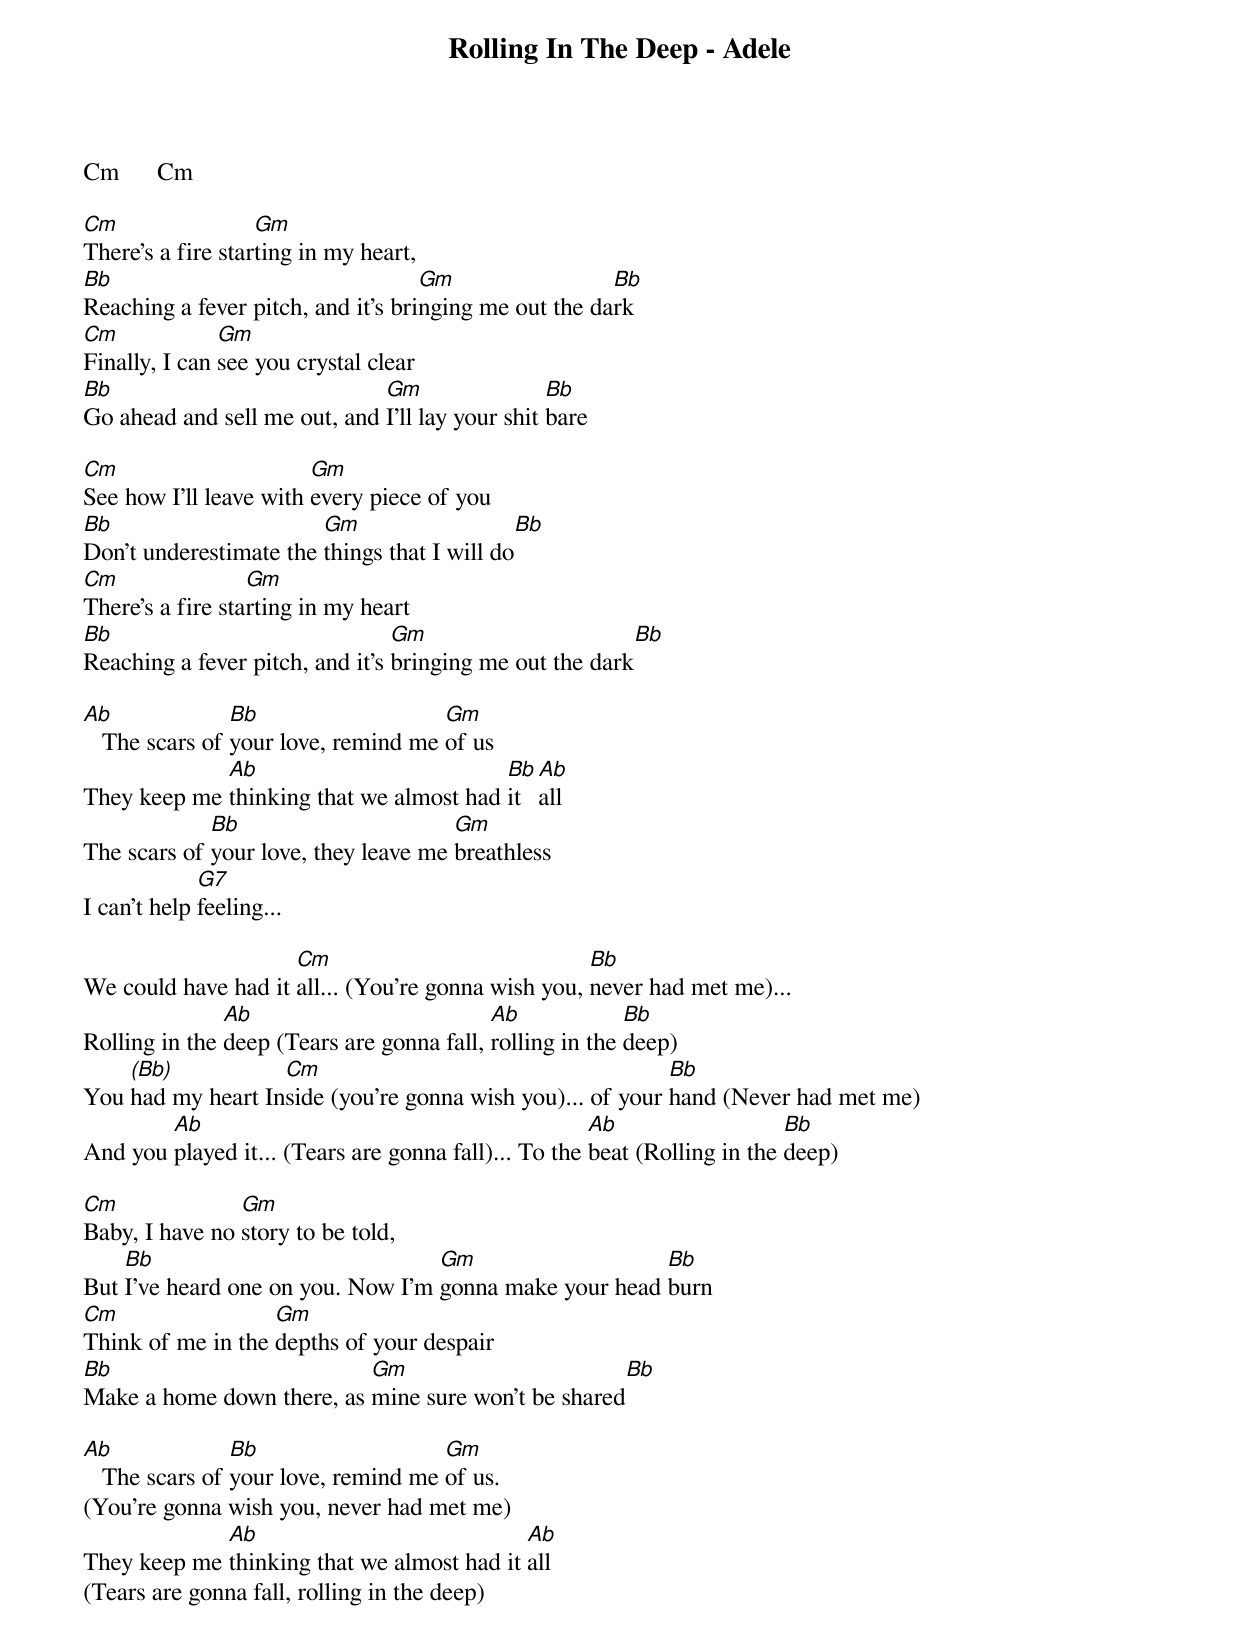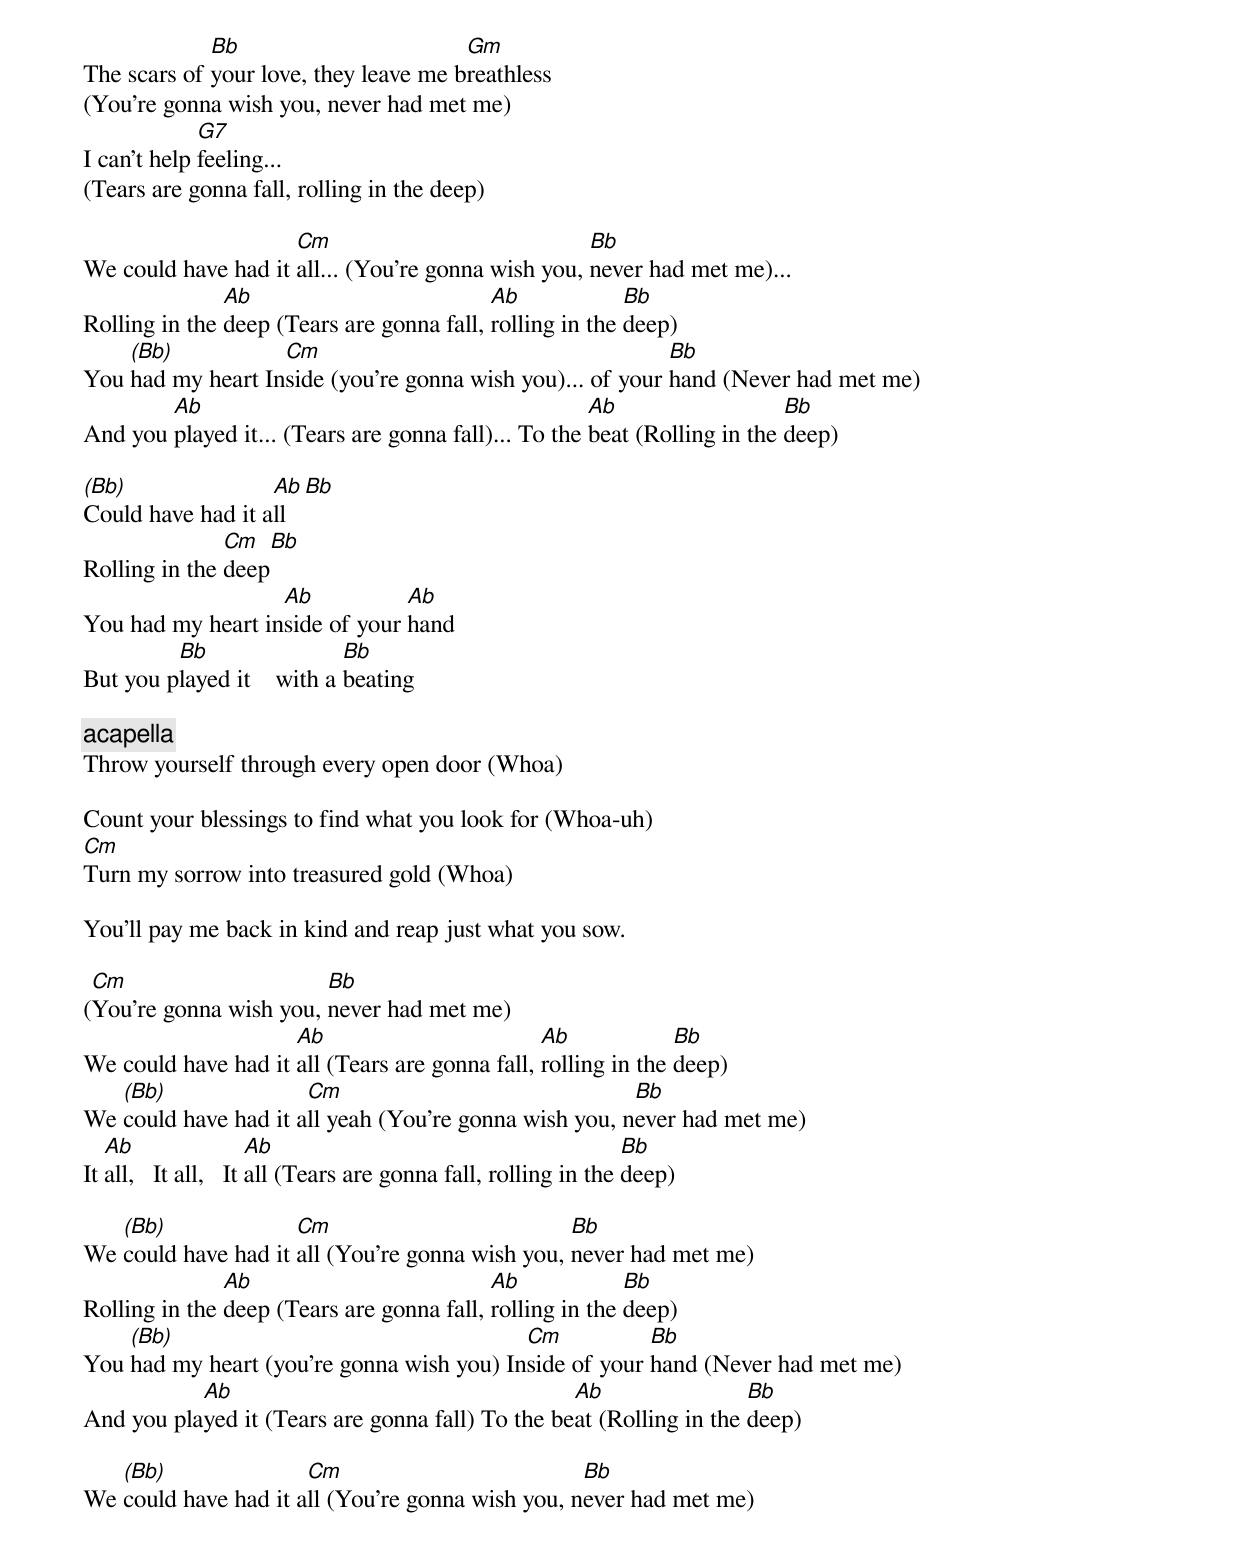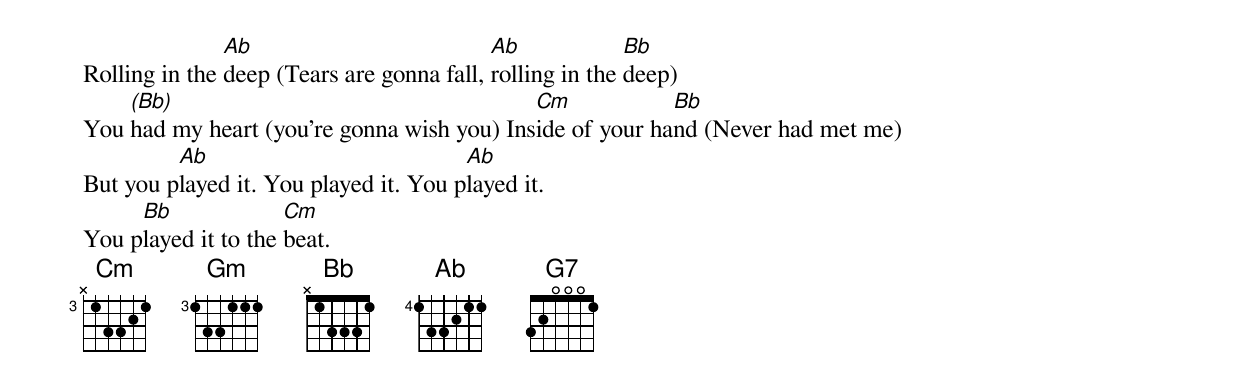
Rolling In The Deep - Adele

Cm      Cm

Cm                 Gm
There's a fire starting in my heart,
Bb                                  Gm                 Bb
Reaching a fever pitch, and it's bringing me out the dark
Cm             Gm
Finally, I can see you crystal clear
Bb                            Gm                 Bb
Go ahead and sell me out, and I'll lay your shit bare

Cm                      Gm
See how I'll leave with every piece of you
Bb                      Gm                   Bb
Don't underestimate the things that I will do
Cm                Gm
There's a fire starting in my heart
Bb                               Gm                       Bb
Reaching a fever pitch, and it's bringing me out the dark

Ab              Bb                   Gm
   The scars of your love, remind me of us
             Ab                          Bb Ab
They keep me thinking that we almost had it all
             Bb                       Gm
The scars of your love, they leave me breathless
             G7
I can't help feeling...

                     Cm                             Bb
We could have had it all... (You're gonna wish you, never had met me)...
               Ab                          Ab             Bb
Rolling in the deep (Tears are gonna fall, rolling in the deep)
    (Bb)           Cm                                      Bb
You had my heart Inside (you're gonna wish you)... of your hand (Never had met me)
        Ab                                            Ab                   Bb
And you played it... (Tears are gonna fall)... To the beat (Rolling in the deep)

Cm              Gm
Baby, I have no story to be told,
    Bb                             Gm                   Bb
But I've heard one on you. Now I'm gonna make your head burn
Cm                 Gm
Think of me in the depths of your despair
Bb                         Gm                        Bb
Make a home down there, as mine sure won't be shared

Ab              Bb                   Gm
   The scars of your love, remind me of us.
(You're gonna wish you, never had met me)
             Ab                             Ab
They keep me thinking that we almost had it all
(Tears are gonna fall, rolling in the deep)
             Bb                        Gm
The scars of your love, they leave me breathless
(You're gonna wish you, never had met me)
             G7
I can't help feeling...
(Tears are gonna fall, rolling in the deep)

                     Cm                             Bb
We could have had it all... (You're gonna wish you, never had met me)...
               Ab                          Ab             Bb
Rolling in the deep (Tears are gonna fall, rolling in the deep)
    (Bb)           Cm                                      Bb
You had my heart Inside (you're gonna wish you)... of your hand (Never had met me)
        Ab                                            Ab                   Bb
And you played it... (Tears are gonna fall)... To the beat (Rolling in the deep)

(Bb)               Ab    Bb
Could have had it all
               Cm     Bb
Rolling in the deep
                   Ab           Ab
You had my heart inside of your hand
         Bb                 Bb
But you played it    with a beating

[acapella]
Throw yourself through every open door (Whoa)

Count your blessings to find what you look for (Whoa-uh)
Cm
Turn my sorrow into treasured gold (Whoa)

You'll pay me back in kind and reap just what you sow.

 Cm                     Bb
(You're gonna wish you, never had met me)
                     Ab                         Ab             Bb
We could have had it all (Tears are gonna fall, rolling in the deep)
   (Bb)               Cm                               Bb
We could have had it all yeah (You're gonna wish you, never had met me)
   Ab                  Ab                                        Bb
It all,   It all,   It all (Tears are gonna fall, rolling in the deep)

   (Bb)              Cm                          Bb
We could have had it all (You're gonna wish you, never had met me)
               Ab                          Ab             Bb
Rolling in the deep (Tears are gonna fall, rolling in the deep)
    (Bb)                                   Cm           Bb
You had my heart (you're gonna wish you) Inside of your hand (Never had met me)
           Ab                                     Ab                 Bb
And you played it (Tears are gonna fall) To the beat (Rolling in the deep)

   (Bb)               Cm                          Bb
We could have had it all (You're gonna wish you, never had met me)
               Ab                          Ab             Bb
Rolling in the deep (Tears are gonna fall, rolling in the deep)
    (Bb)                                    Cm            Bb
You had my heart (you're gonna wish you) Inside of your hand (Never had met me)
         Ab                            Ab
But you played it. You played it. You played it.
     Bb              Cm
You played it to the beat.
